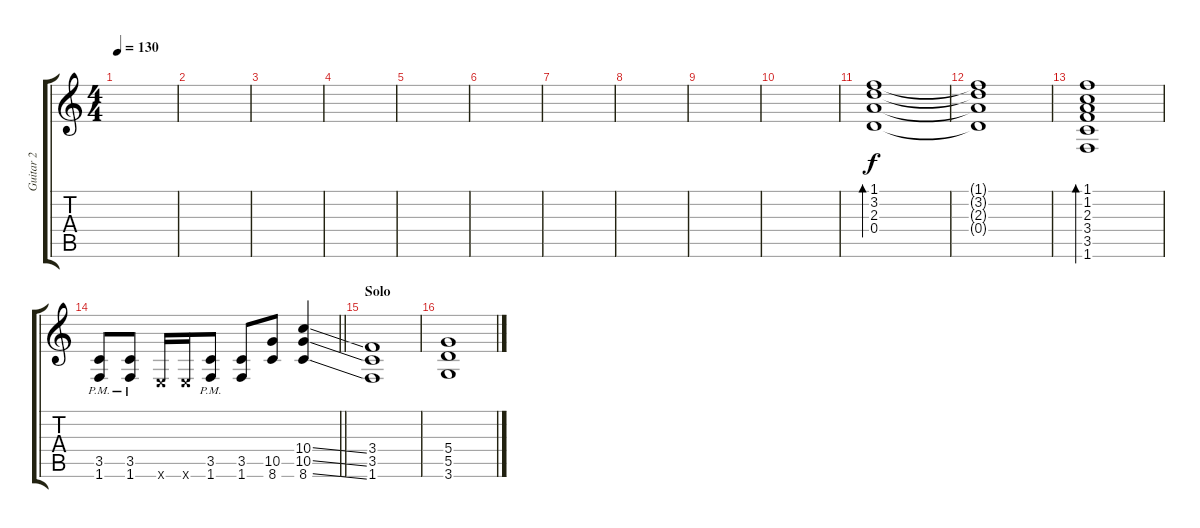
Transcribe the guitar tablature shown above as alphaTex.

\track ("Guitar 2" "Guitar 2") {instrument electricguitarclean}
\staff {score tabs}
\tuning (E4 B3 G3 D3 A2 E2) {hide}
\ts (4 4)
\tempo 130
\clef g2
\ks c
|
|
|
|
|
|
|
|
|
|
(1.1 3.2 2.3 0.4).1{bd 480} |
(1.1{t} 3.2{t} 2.3{t} 0.4{t}).1 |
(1.1 1.2 2.3 3.4 3.5 1.6).1{bd 240} |
\barLineRight lightlight
(3.5{pm} 1.6{pm}).8{volume 16 instrument overdrivenguitar} (3.5{pm} 1.6{pm}).8 0.6{x}.16 0.6{x}.16 (3.5{pm} 1.6{pm}).8 (3.5 1.6).8 (10.5 8.6).8 (10.4{ss} 10.5{ss} 8.6{ss}).4 |
\section ("" "Solo")
(3.4 3.5 1.6).1 |
(5.4 5.5 3.6).1
